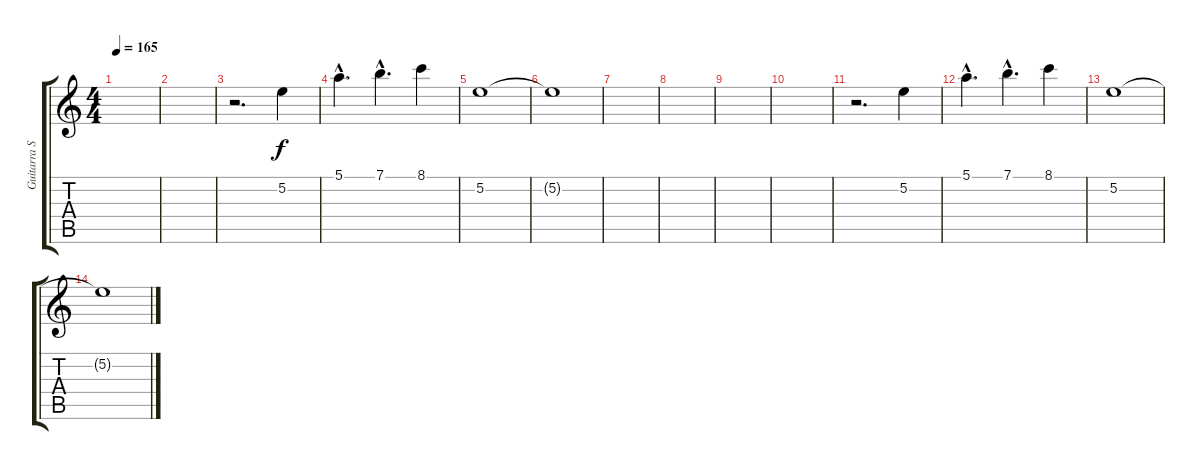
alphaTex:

\track ("Guitarra Solo" "Guitarra S") {instrument overdrivenguitar}
\staff {score tabs}
\tuning (E4 B3 G3 D3 A2 E2) {hide}
\ts (4 4)
\tempo 165
\clef g2
\ks c
|
|
r.2{d} 5.2.4{dy f} |
5.1{hac}.4{d} 7.1{hac}.4{d} 8.1.4 |
5.2.1 |
5.2{t}.1 |
|
|
|
|
r.2{d} 5.2.4 |
5.1{hac}.4{d} 7.1{hac}.4{d} 8.1.4 |
5.2.1 |
5.2{t}.1
